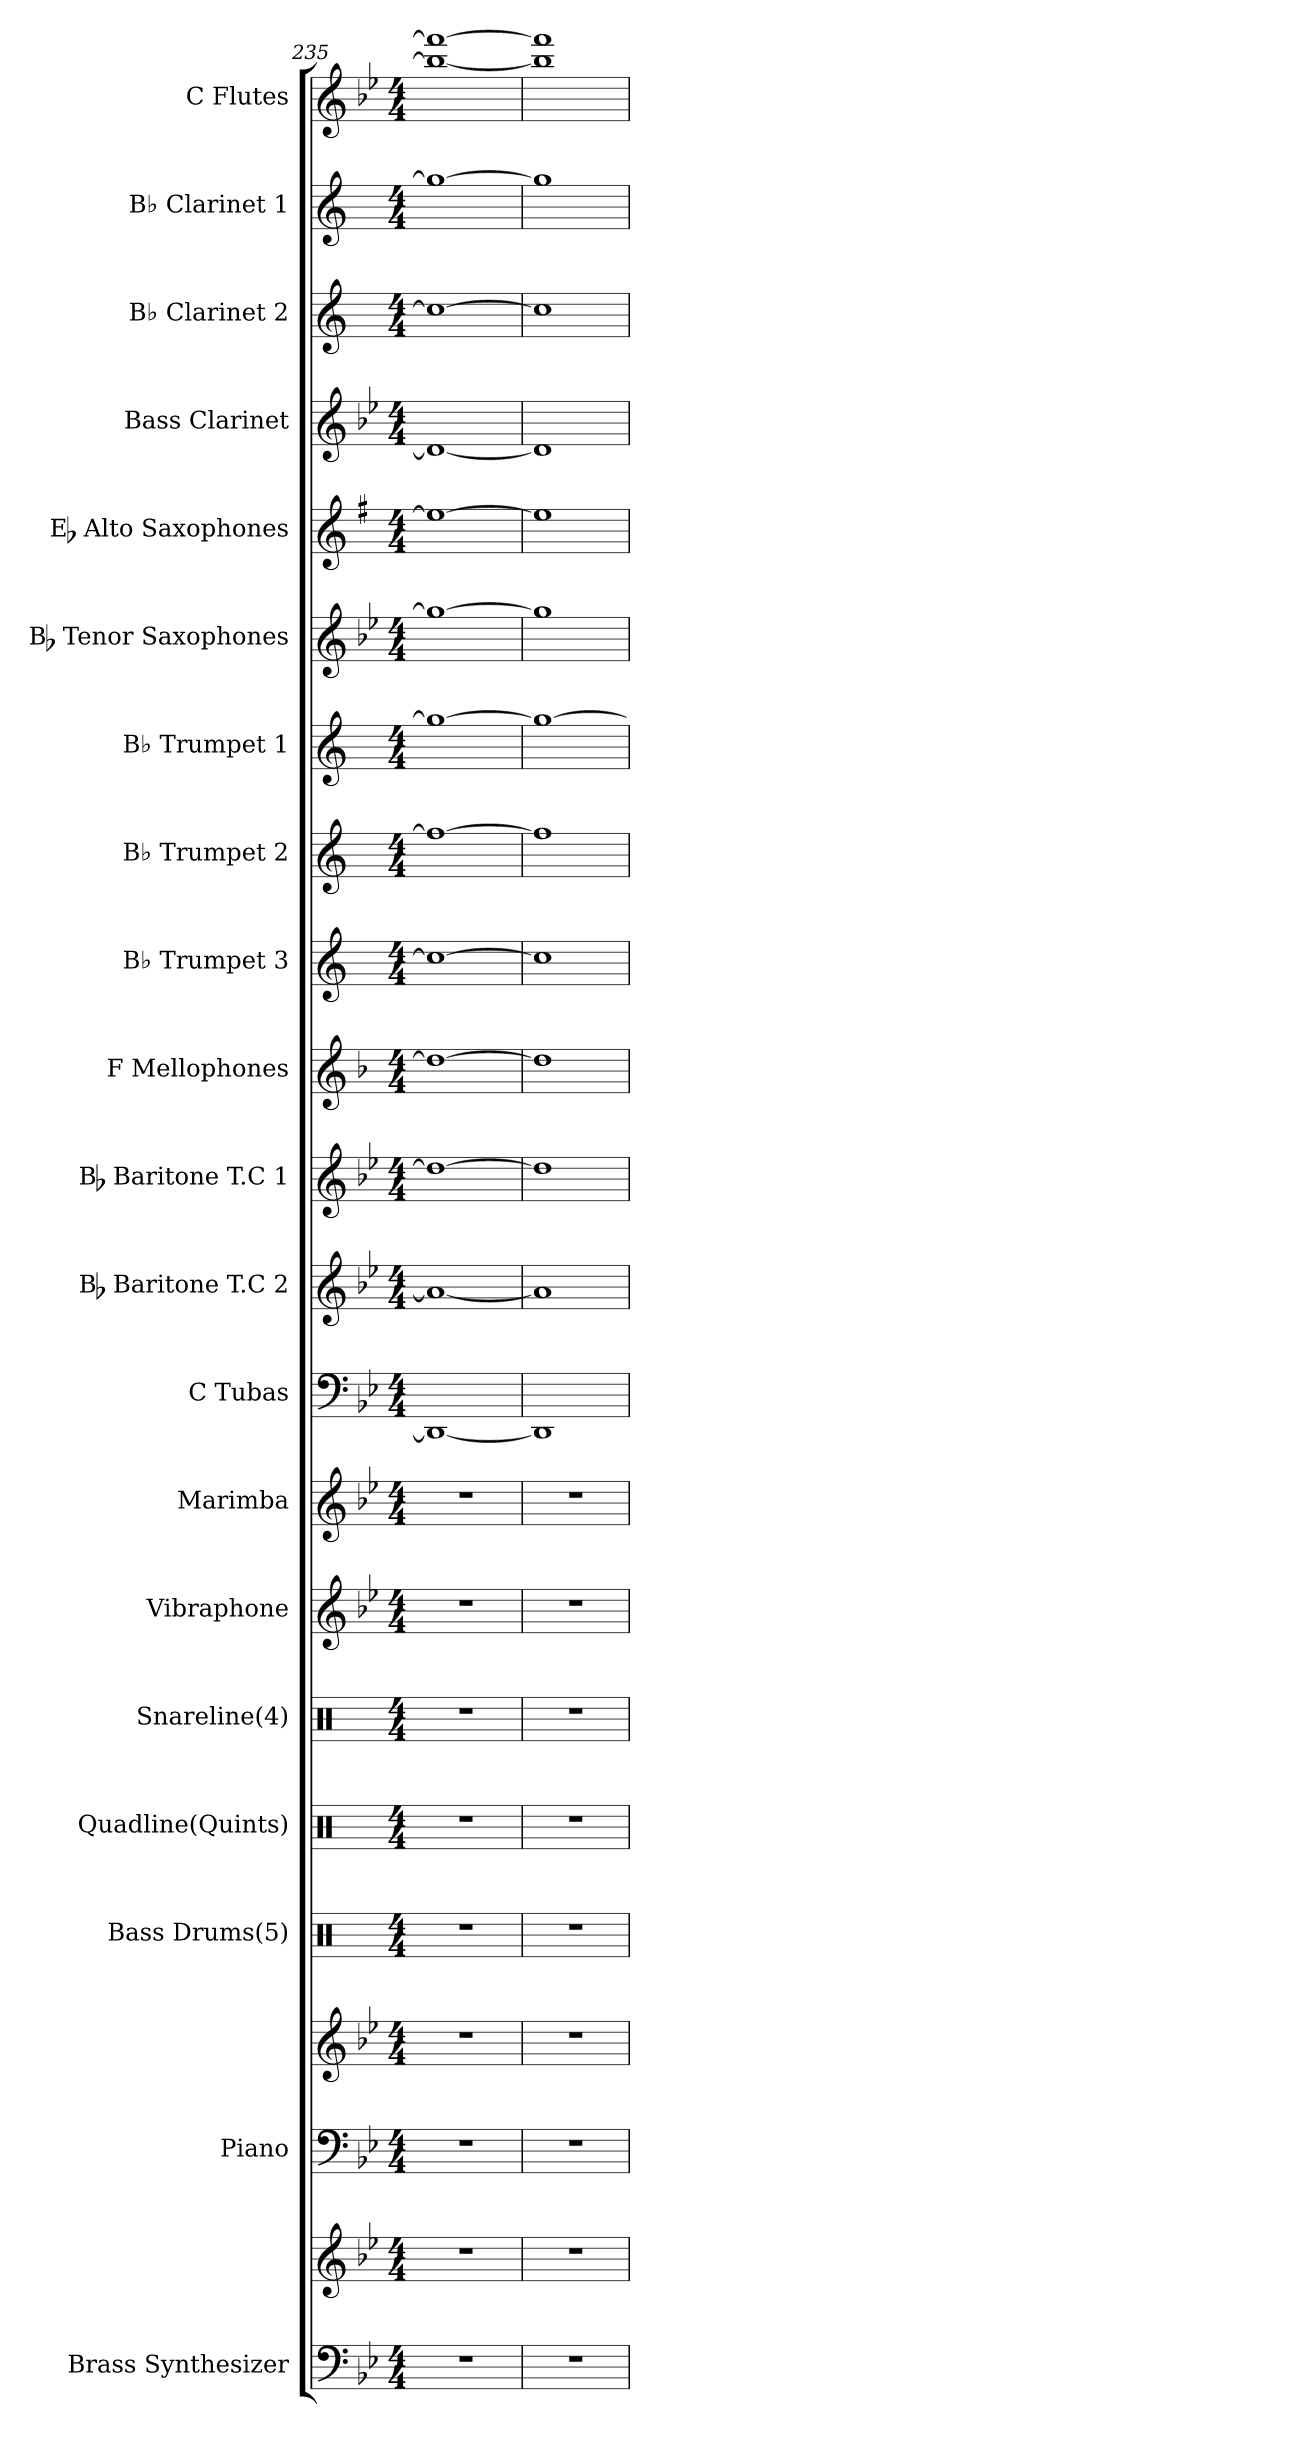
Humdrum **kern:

**kern	**kern	**kern	**kern	**kern	**kern	**kern	**kern	**kern	**kern	**kern	**kern	**kern	**kern	**kern	**kern	**kern	**kern	**kern	**kern	**kern	**kern
*part20	*part20	*part19	*part19	*part18	*part17	*part16	*part15	*part14	*part13	*part12	*part11	*part10	*part9	*part8	*part7	*part6	*part5	*part4	*part3	*part2	*part1
*staff22	*staff21	*staff20	*staff19	*staff18	*staff17	*staff16	*staff15	*staff14	*staff13	*staff12	*staff11	*staff10	*staff9	*staff8	*staff7	*staff6	*staff5	*staff4	*staff3	*staff2	*staff1
*I"Brass Synthesizer	*	*I"Piano	*	*I"Bass Drums(5)	*I"Quadline(Quints)	*I"Snareline(4)	*I"Vibraphone	*I"Marimba	*I"C Tubas	*I"Bb Baritone T.C 2	*I"Bb Baritone T.C 1	*I"F Mellophones	*I"B♭ Trumpet 3	*I"B♭ Trumpet 2	*I"B♭ Trumpet 1	*I"Bb Tenor Saxophones	*I"Eb Alto Saxophones	*I"Bass Clarinet	*I"B♭ Clarinet 2	*I"B♭ Clarinet 1	*I"C Flutes
*I'Synth.	*	*I'Pno.	*	*I'BD	*	*	*	*I'Marimba	*I'Tubas	*I'Baritone T.C 2	*I'Baritone T.C 1	*I'Mello	*I'B♭ Tpt. 3	*I'B♭ Tpt. 2	*I'B♭ Tpt. 1	*I'Tenor Saxes	*I'Alto Saxes	*I'B. Cl.	*I'B♭ Cl. 2	*I'B♭ Cl. 1	*I'Flutes
*clefF4	*clefG2	*clefF4	*clefG2	*clefX	*clefX	*clefX	*clefG2	*clefG2	*clefF4	*clefG2	*clefG2	*clefG2	*clefG2	*clefG2	*clefG2	*clefG2	*clefG2	*clefG2	*clefG2	*clefG2	*clefG2
*	*	*	*	*	*	*	*	*	*	*ITrd8c14	*ITrd8c14	*ITrd4c7	*ITrd1c2	*ITrd1c2	*ITrd1c2	*ITrd8c14	*ITrd5c9	*ITrd8c14	*ITrd1c2	*ITrd1c2	*
*k[b-e-]	*k[b-e-]	*k[b-e-]	*k[b-e-]	*k[]	*k[]	*k[]	*k[b-e-]	*k[b-e-]	*k[b-e-]	*k[b-e-]	*k[b-e-]	*k[b-e-]	*k[b-e-]	*k[b-e-]	*k[b-e-]	*k[b-e-]	*k[b-e-]	*k[b-e-]	*k[b-e-]	*k[b-e-]	*k[b-e-]
*M4/4	*M4/4	*M4/4	*M4/4	*M4/4	*M4/4	*M4/4	*M4/4	*M4/4	*M4/4	*M4/4	*M4/4	*M4/4	*M4/4	*M4/4	*M4/4	*M4/4	*M4/4	*M4/4	*M4/4	*M4/4	*M4/4
=235	=235	=235	=235	=235	=235	=235	=235	=235	=235	=235	=235	=235	=235	=235	=235	=235	=235	=235	=235	=235	=235
1r	1r	1r	1r	1r	1r	1r	1r	1r	1DD-_	1A-_	1d-_	1g_	1b-_	1ee-_	1ff_	1g_	1g_	1D-_	1b-_	1ff_	1bb-_ 1fff_
=236	=236	=236	=236	=236	=236	=236	=236	=236	=236	=236	=236	=236	=236	=236	=236	=236	=236	=236	=236	=236	=236
1r	1r	1r	1r	1r	1r	1r	1r	1r	1DD-]	1A-]	1d-]	1g]	1b-]	1ee-]	1ff_	1g]	1g]	1D-]	1b-]	1ff]	1bb-] 1fff]
=	=	=	=	=	=	=	=	=	=	=	=	=	=	=	=	=	=	=	=	=	=
*-	*-	*-	*-	*-	*-	*-	*-	*-	*-	*-	*-	*-	*-	*-	*-	*-	*-	*-	*-	*-	*-
